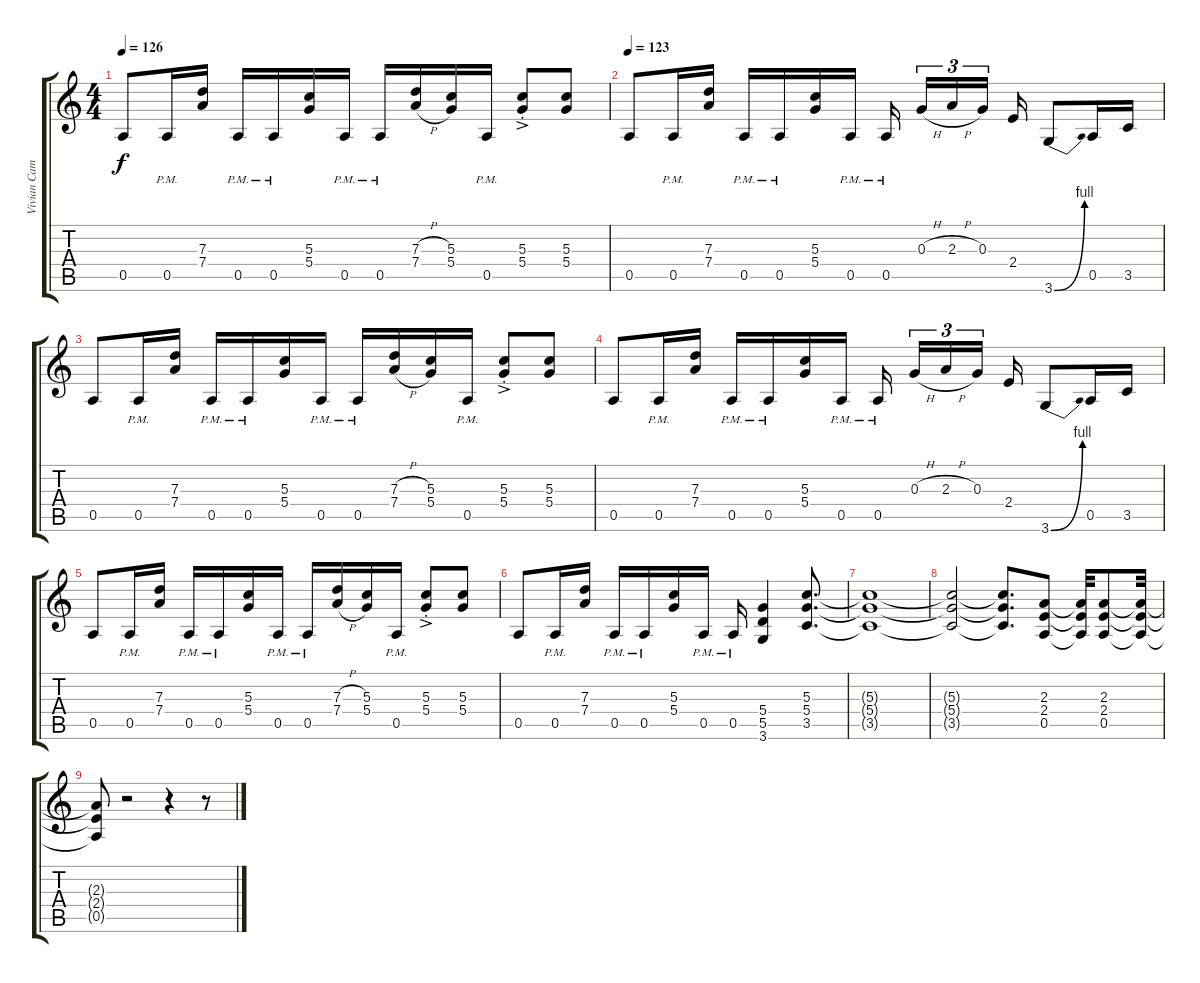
\track ("Vivian Campbell R" "Vivian Cam") {instrument distortionguitar}
\staff {score tabs}
\tuning (E4 B3 G3 D3 A2 E2) {hide}
\ts (4 4)
\tempo 126
\clef g2
\ks aminor
0.5.8{dy f} 0.5{pm}.16 (7.3 7.4).16 0.5{pm}.16 0.5{pm}.16 (5.3 5.4).16 0.5{pm}.16 0.5{pm}.16 (7.3{h} 7.4{h}).16 (5.3 5.4).16 0.5{pm}.16 (5.3{ac st} 5.4{ac st}).8 (5.3 5.4).8 |
\tempo 123
0.5.8 0.5{pm}.16 (7.3 7.4).16 0.5{pm}.16 0.5{pm}.16 (5.3 5.4).16 0.5{pm}.16 0.5{pm}.16{beam splitsecondary} 0.3{h}.16{tu (3 2)} 2.3{h}.16{tu (3 2)} 0.3.16{tu (3 2) beam splitsecondary} 2.4.16 3.6{be (bend 0 0 60 4)}.8 0.5.16 3.5.16 |
0.5.8 0.5{pm}.16 (7.3 7.4).16 0.5{pm}.16 0.5{pm}.16 (5.3 5.4).16 0.5{pm}.16 0.5{pm}.16 (7.3{h} 7.4{h}).16 (5.3 5.4).16 0.5{pm}.16 (5.3{ac st} 5.4{ac st}).8 (5.3 5.4).8 |
0.5.8 0.5{pm}.16 (7.3 7.4).16 0.5{pm}.16 0.5{pm}.16 (5.3 5.4).16 0.5{pm}.16 0.5{pm}.16{beam splitsecondary} 0.3{h}.16{tu (3 2)} 2.3{h}.16{tu (3 2)} 0.3.16{tu (3 2) beam splitsecondary} 2.4.16 3.6{be (bend 0 0 60 4)}.8 0.5.16 3.5.16 |
0.5.8 0.5{pm}.16 (7.3 7.4).16 0.5{pm}.16 0.5{pm}.16 (5.3 5.4).16 0.5{pm}.16 0.5{pm}.16 (7.3{h} 7.4{h}).16 (5.3 5.4).16 0.5{pm}.16 (5.3{ac st} 5.4{ac st}).8 (5.3 5.4).8 |
0.5.8 0.5{pm}.16 (7.3 7.4).16 0.5{pm}.16 0.5{pm}.16 (5.3 5.4).16 0.5{pm}.16 0.5{pm}.16 (5.4 5.5 3.6).4 (5.3 5.4 3.5).8{d} |
(5.3{t} 5.4{t} 3.5{t}).1 |
(5.3{t} 5.4{t} 3.5{t}).2 (5.3{t} 5.4{t} 3.5{t}).8{d} (2.3 2.4 0.5).8 (2.3{t} 2.4{t} 0.5{t}).32 (2.3 2.4 0.5).8 (2.3{t} 2.4{t} 0.5{t}).32 |
(2.3{t} 2.4{t} 0.5{t}).8 r.2 r.4 r.8
